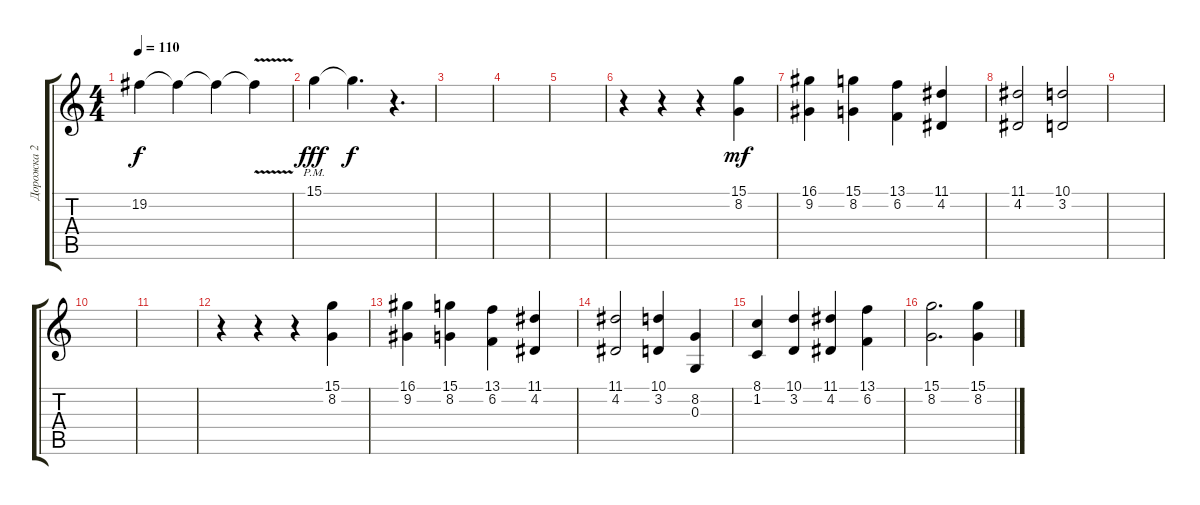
\track ("Дорожка 2" "Дорожка 2") {instrument tuba}
\staff {score tabs}
\tuning (E4 B3 G3 D3 A2 E2) {hide}
\ts (4 4)
\tempo 110
\clef g2
\ks c
19.2{t}.4{dy f} 19.2{t}.4 19.2{t}.4 19.2{v t}.4 |
15.1{pm}.4{dy fff} 15.1{t}.4{d dy f} r.4{d} |
|
|
|
r.4 r.4 r.4 (15.1 8.2).4{dy mf} |
(16.1 9.2).4 (15.1 8.2).4 (13.1 6.2).4 (11.1 4.2).4 |
(11.1 4.2).2 (10.1 3.2).2 |
|
|
|
r.4 r.4 r.4 (15.1 8.2).4 |
(16.1 9.2).4 (15.1 8.2).4 (13.1 6.2).4 (11.1 4.2).4 |
(11.1 4.2).2 (10.1 3.2).4 (8.2 0.3).4 |
(8.1 1.2).4 (10.1 3.2).4 (11.1 4.2).4 (13.1 6.2).4 |
(15.1 8.2).2{d} (15.1 8.2).4
